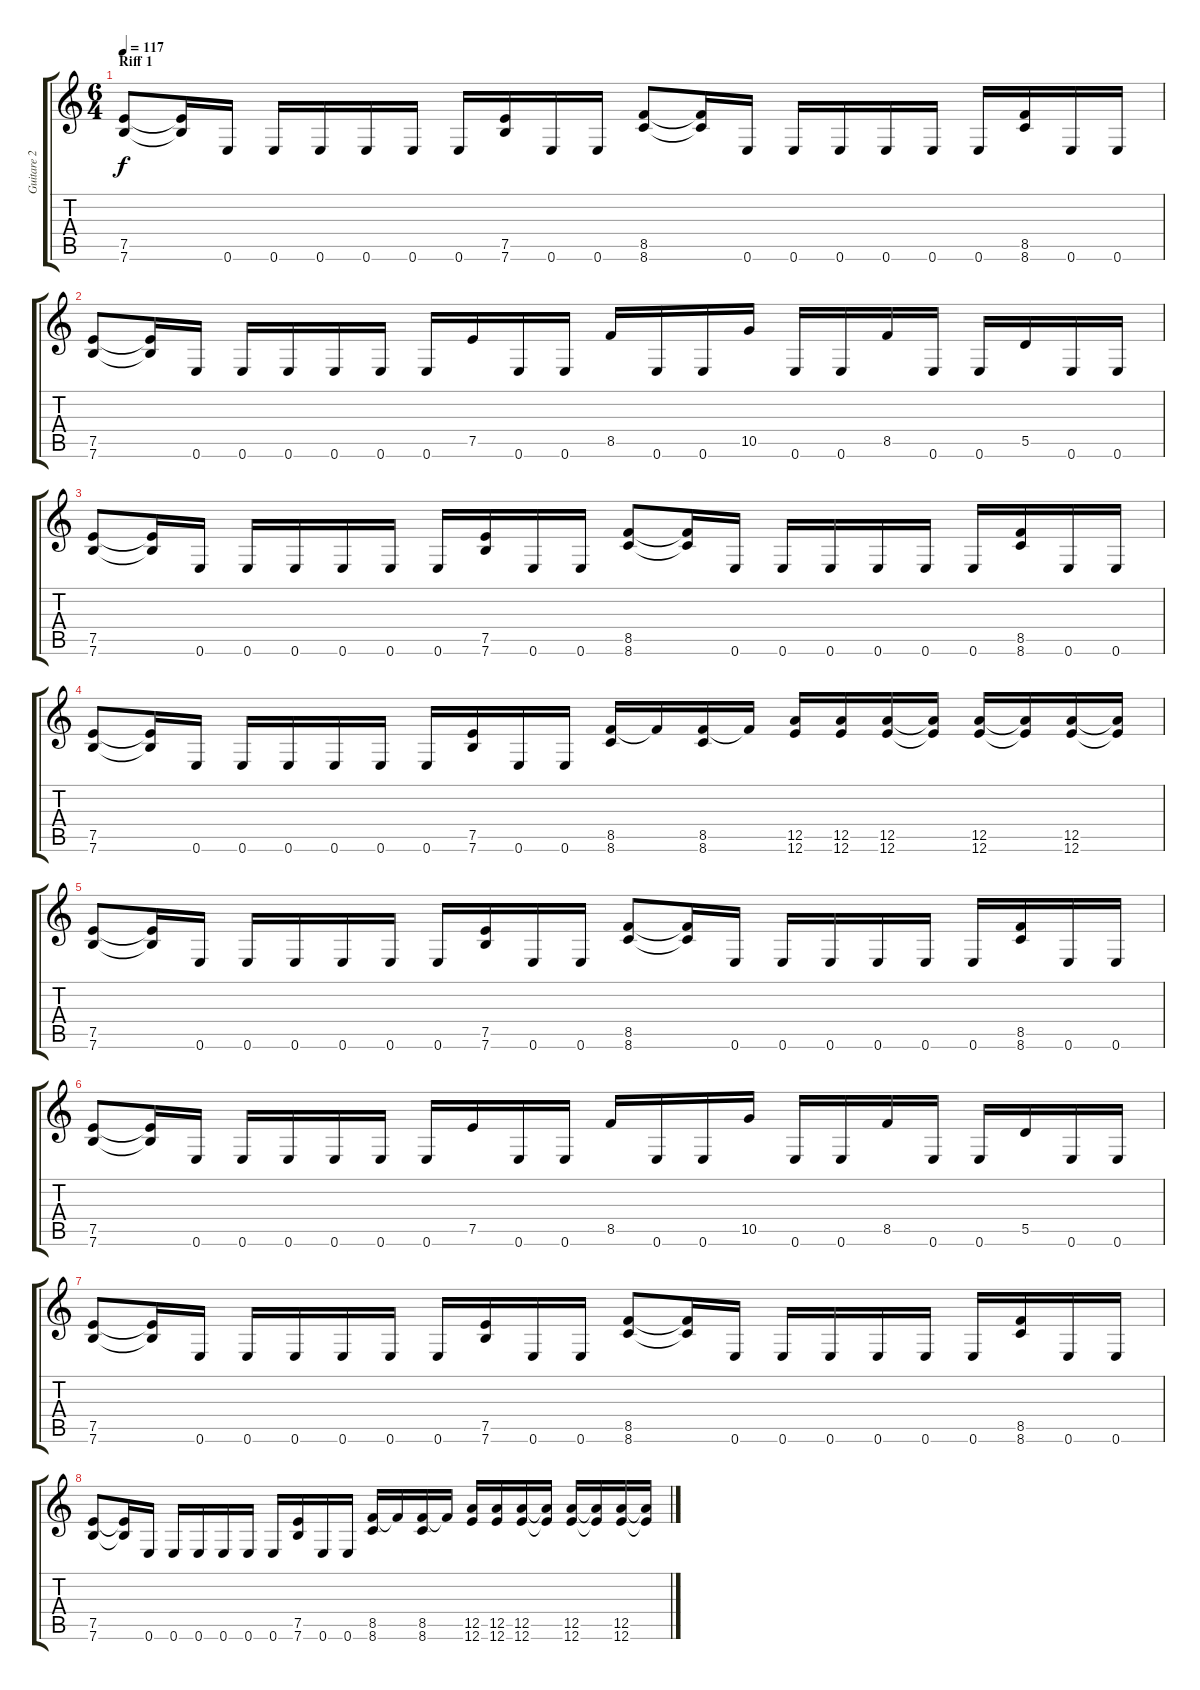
\track ("Guitare 2" "Guitare 2") {instrument distortionguitar}
\staff {score tabs}
\tuning (E4 B3 G3 D3 A2 E2) {hide}
\ts (6 4)
\section ("" "Riff 1 ")
\tempo 117
\clef g2
\ks c
(7.5 7.6).8{dy f instrument distortionguitar} (7.5{t} 7.6{t}).16 0.6.16 0.6.16 0.6.16 0.6.16 0.6.16 0.6.16 (7.5 7.6).16 0.6.16 0.6.16 (8.5 8.6).8 (8.5{t} 8.6{t}).16 0.6.16 0.6.16 0.6.16 0.6.16 0.6.16 0.6.16 (8.5 8.6).16 0.6.16 0.6.16 |
(7.5 7.6).8 (7.5{t} 7.6{t}).16 0.6.16 0.6.16 0.6.16 0.6.16 0.6.16 0.6.16 7.5.16 0.6.16 0.6.16 8.5.16 0.6.16 0.6.16 10.5.16 0.6.16 0.6.16 8.5.16 0.6.16 0.6.16 5.5.16 0.6.16 0.6.16 |
(7.5 7.6).8 (7.5{t} 7.6{t}).16 0.6.16 0.6.16 0.6.16 0.6.16 0.6.16 0.6.16 (7.5 7.6).16 0.6.16 0.6.16 (8.5 8.6).8 (8.5{t} 8.6{t}).16 0.6.16 0.6.16 0.6.16 0.6.16 0.6.16 0.6.16 (8.5 8.6).16 0.6.16 0.6.16 |
(7.5 7.6).8 (7.5{t} 7.6{t}).16 0.6.16 0.6.16 0.6.16 0.6.16 0.6.16 0.6.16 (7.5 7.6).16 0.6.16 0.6.16 (8.5 8.6).16 8.5{t}.16 (8.5 8.6).16 8.5{t}.16 (12.5 12.6).16 (12.5 12.6).16 (12.5 12.6).16 (12.5{t} 12.6{t}).16 (12.5 12.6).16 (12.5{t} 12.6{t}).16 (12.5 12.6).16 (12.5{t} 12.6{t}).16 |
(7.5 7.6).8 (7.5{t} 7.6{t}).16 0.6.16 0.6.16 0.6.16 0.6.16 0.6.16 0.6.16 (7.5 7.6).16 0.6.16 0.6.16 (8.5 8.6).8 (8.5{t} 8.6{t}).16 0.6.16 0.6.16 0.6.16 0.6.16 0.6.16 0.6.16 (8.5 8.6).16 0.6.16 0.6.16 |
(7.5 7.6).8 (7.5{t} 7.6{t}).16 0.6.16 0.6.16 0.6.16 0.6.16 0.6.16 0.6.16 7.5.16 0.6.16 0.6.16 8.5.16 0.6.16 0.6.16 10.5.16 0.6.16 0.6.16 8.5.16 0.6.16 0.6.16 5.5.16 0.6.16 0.6.16 |
(7.5 7.6).8 (7.5{t} 7.6{t}).16 0.6.16 0.6.16 0.6.16 0.6.16 0.6.16 0.6.16 (7.5 7.6).16 0.6.16 0.6.16 (8.5 8.6).8 (8.5{t} 8.6{t}).16 0.6.16 0.6.16 0.6.16 0.6.16 0.6.16 0.6.16 (8.5 8.6).16 0.6.16 0.6.16 |
(7.5 7.6).8 (7.5{t} 7.6{t}).16 0.6.16 0.6.16 0.6.16 0.6.16 0.6.16 0.6.16 (7.5 7.6).16 0.6.16 0.6.16 (8.5 8.6).16 8.5{t}.16 (8.5 8.6).16 8.5{t}.16 (12.5 12.6).16 (12.5 12.6).16 (12.5 12.6).16 (12.5{t} 12.6{t}).16 (12.5 12.6).16 (12.5{t} 12.6{t}).16 (12.5 12.6).16 (12.5{t} 12.6{t}).16
